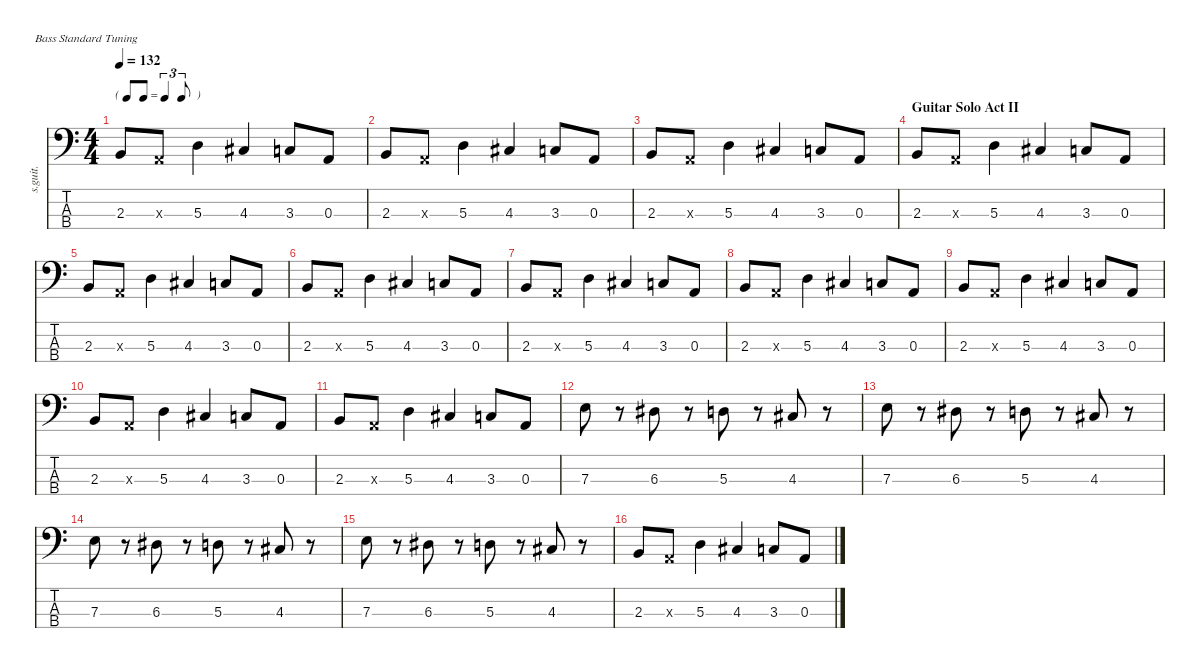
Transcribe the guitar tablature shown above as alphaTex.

\defaultSystemsLayout 4
\hideDynamics
\bracketExtendMode nobrackets
\track ("Roger Waters | Fender Precision | Bass" "s.guit.") {instrument electricbasspick}
\staff {score tabs}
\tuning (G2 D2 A1 E1)
\ts (4 4)
\tf triplet8th
\tempo 132
\clef f4
\ks c
2.3.8{dy f} 0.3{x}.8 5.3.4 4.3{acc #}.4 3.3.8 0.3.8 |
2.3.8 0.3{x}.8 5.3.4 4.3{acc #}.4 3.3.8 0.3.8 |
2.3.8 0.3{x}.8 5.3.4 4.3{acc #}.4 3.3.8 0.3.8 |
\section ("" "Guitar Solo Act II")
2.3.8 0.3{x}.8 5.3.4 4.3{acc #}.4 3.3.8 0.3.8 |
2.3.8 0.3{x}.8 5.3.4 4.3{acc #}.4 3.3.8 0.3.8 |
2.3.8 0.3{x}.8 5.3.4 4.3{acc #}.4 3.3.8 0.3.8 |
2.3.8 0.3{x}.8 5.3.4 4.3{acc #}.4 3.3.8 0.3.8 |
2.3.8 0.3{x}.8 5.3.4 4.3{acc #}.4 3.3.8 0.3.8 |
2.3.8 0.3{x}.8 5.3.4 4.3{acc #}.4 3.3.8 0.3.8 |
2.3.8 0.3{x}.8 5.3.4 4.3{acc #}.4 3.3.8 0.3.8 |
2.3.8 0.3{x}.8 5.3.4 4.3{acc #}.4 3.3.8 0.3.8 |
7.3.8 r.8 6.3{acc #}.8 r.8 5.3.8 r.8 4.3{acc #}.8 r.8 |
7.3.8 r.8 6.3{acc #}.8 r.8 5.3.8 r.8 4.3{acc #}.8 r.8 |
7.3.8 r.8 6.3{acc #}.8 r.8 5.3.8 r.8 4.3{acc #}.8 r.8 |
7.3.8 r.8 6.3{acc #}.8 r.8 5.3.8 r.8 4.3{acc #}.8 r.8 |
2.3.8 0.3{x}.8 5.3.4 4.3{acc #}.4 3.3.8 0.3.8
